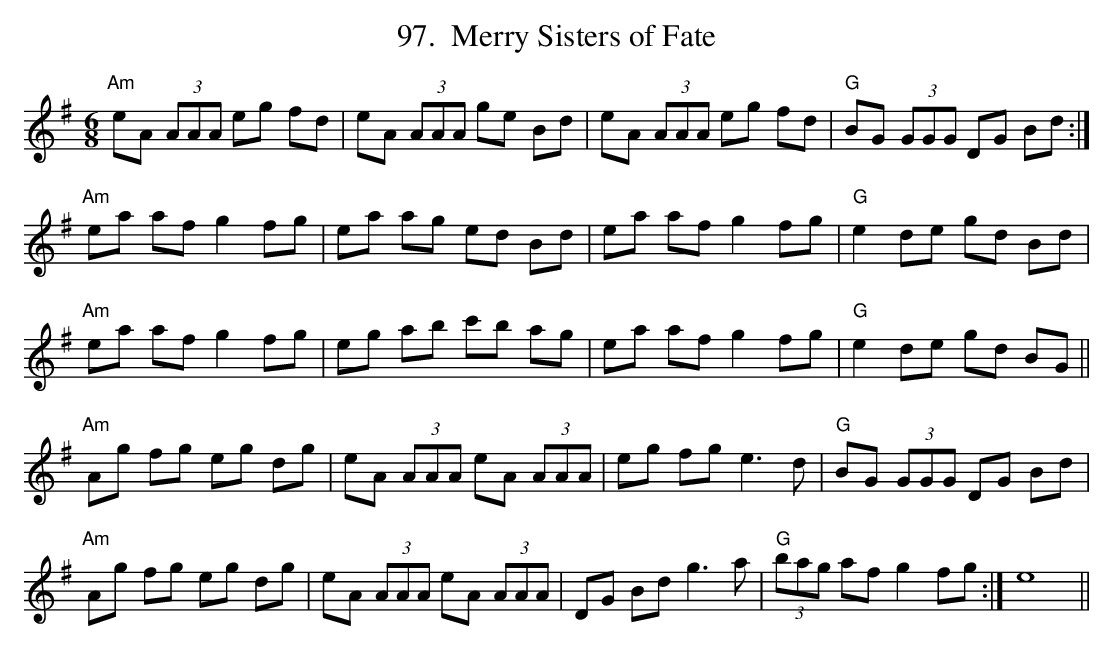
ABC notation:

X:1
T:Merry Sisters of Fate
M:6/8
K:G
"Am"eA (3AAA eg fd|eA (3AAA ge Bd|eA (3AAA eg fd|"G"BG (3GGG DG Bd:|
"Am"ea af g2 fg|ea ag ed Bd|ea af g2 fg|"G"e2 de gd Bd|
"Am"ea af g2 fg|eg ab c'b ag|ea af g2 fg|"G"e2 de gd BG||
"Am"Ag fg eg dg|eA (3AAA eA (3AAA|eg fg e3 d|"G"BG (3GGG DG Bd|
"Am"Ag fg eg dg|eA (3AAA eA (3AAA|DG Bd g3 a|"G"(3bag af g2 fg:|e8||
